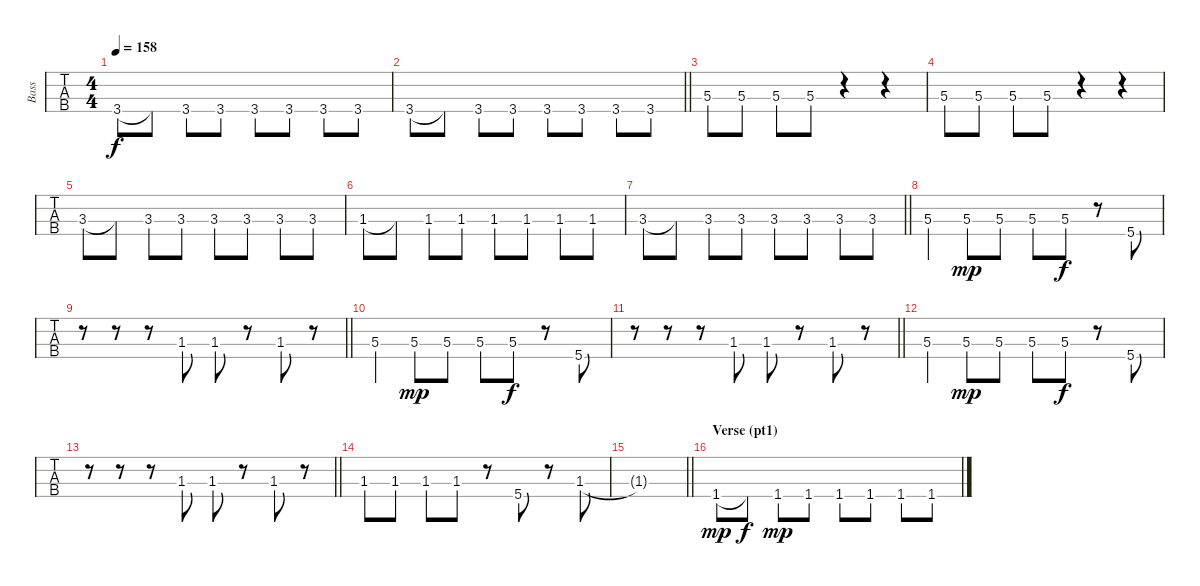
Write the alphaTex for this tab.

\track ("Bass" "Bass") {instrument electricbasspick}
\staff {tabs}
\tuning (G2 D2 A1 E1) {hide}
\ts (4 4)
\tempo 158
\clef f4
\ks c
3.4.8{dy f} 3.4{t}.8 3.4.8 3.4.8 3.4.8 3.4.8 3.4.8 3.4.8 |
\barLineRight lightlight
3.4.8 3.4{t}.8 3.4.8 3.4.8 3.4.8 3.4.8 3.4.8 3.4.8 |
5.3.8 5.3.8 5.3.8 5.3.8 r.4 r.4 |
5.3.8 5.3.8 5.3.8 5.3.8 r.4 r.4 |
3.3.8 3.3{t}.8 3.3.8 3.3.8 3.3.8 3.3.8 3.3.8 3.3.8 |
1.3.8 1.3{t}.8 1.3.8 1.3.8 1.3.8 1.3.8 1.3.8 1.3.8 |
\barLineRight lightlight
3.3.8 3.3{t}.8 3.3.8 3.3.8 3.3.8 3.3.8 3.3.8 3.3.8 |
5.3.4 5.3.8{dy mp} 5.3.8 5.3.8 5.3.8{dy f} r.8 5.4.8 |
\barLineRight lightlight
r.8 r.8 r.8 1.3.8 1.3.8 r.8 1.3.8 r.8 |
5.3.4 5.3.8{dy mp} 5.3.8 5.3.8 5.3.8{dy f} r.8 5.4.8 |
\barLineRight lightlight
r.8 r.8 r.8 1.3.8 1.3.8 r.8 1.3.8 r.8 |
5.3.4 5.3.8{dy mp} 5.3.8 5.3.8 5.3.8{dy f} r.8 5.4.8 |
\barLineRight lightlight
r.8 r.8 r.8 1.3.8 1.3.8 r.8 1.3.8 r.8 |
1.3.8 1.3.8 1.3.8 1.3.8 r.8 5.4.8 r.8 1.3.8 |
\barLineRight lightlight
1.3{t}.1 |
\section ("" "Verse (pt1)")
1.4.8{dy mp} 1.4{t}.8{dy f} 1.4.8{dy mp} 1.4.8 1.4.8 1.4.8 1.4.8 1.4.8
